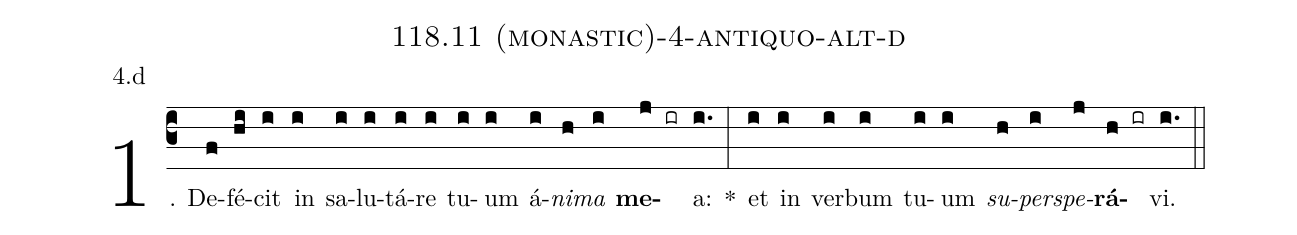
name: 118.11 (monastic)-4-antiquo-alt-d;
annotation: 4.d;
%%
(c3)1. De(f)fé(hi)cit(i) in(i) sa(i)lu(i)tá(i)re(i) tu(i)um(i) á(i)<i>ni</i>(h)<i>ma</i>(i) <b>me</b>(j ir)a:(i.) *(:) et(i) in(i) ver(i)bum(i) tu(i)um(i) <i>su</i>(h)<i>per</i>(i)<i>spe</i>(j)<b>rá</b>(h ir)vi.(i.) (::)
